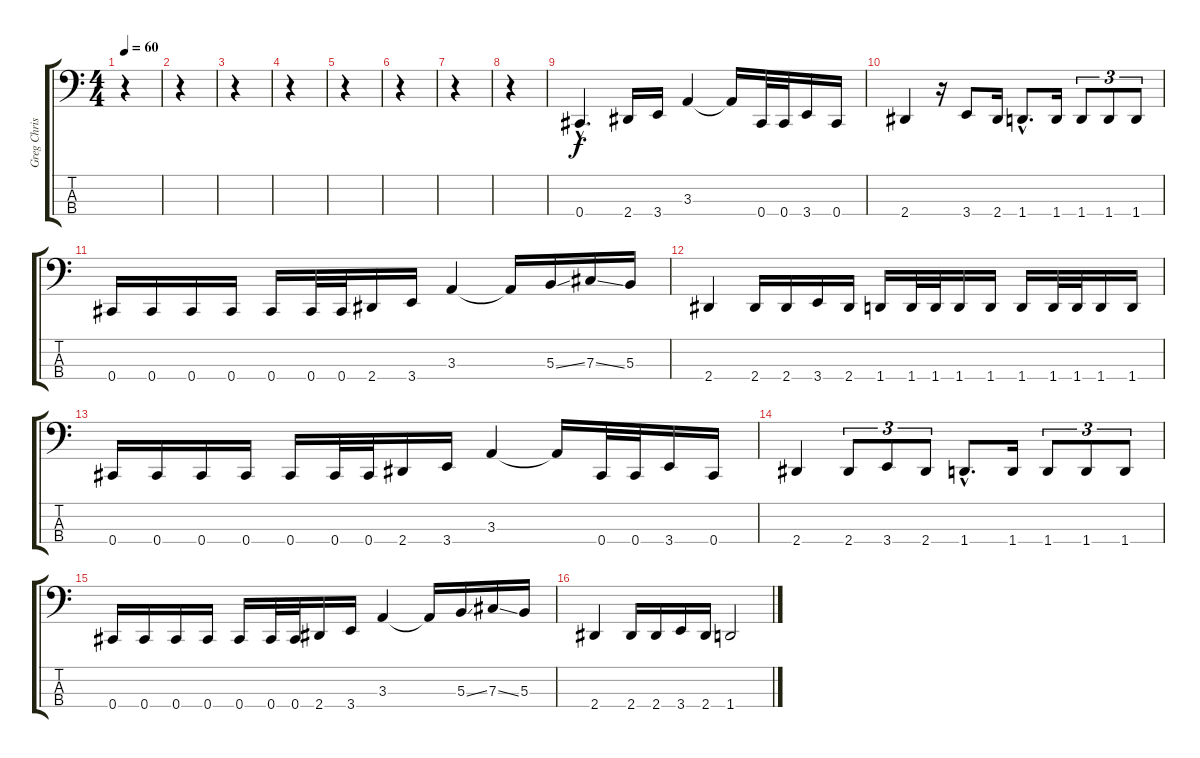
\track ("Greg Christian" "Greg Chris") {instrument electricbasspick}
\staff {score tabs}
\tuning (E2 B1 Gb1 Db1) {hide}
\ts (4 4)
\tempo 60
\clef f4
\ks c
r.4{dy f} |
r.4 |
r.4 |
r.4 |
r.4 |
r.4 |
r.4 |
r.4 |
0.4{hac}.4{d} 2.4.16 3.4.16 3.3.4 3.3{t}.16 0.4.32 0.4.32 3.4.16 0.4.16 |
2.4.4 r.16 3.4.8 2.4.16 1.4{hac}.8{d} 1.4.16 1.4.8{tu (3 2)} 1.4.8{tu (3 2)} 1.4.8{tu (3 2)} |
0.4.16 0.4.16 0.4.16 0.4.16 0.4.16 0.4.32 0.4.32 2.4.16 3.4.16 3.3.4 3.3{t}.16 5.3{ss}.16 7.3{ss}.16 5.3.16 |
2.4.4 2.4.16 2.4.16 3.4.16 2.4.16 1.4.16 1.4.32 1.4.32 1.4.16 1.4.16 1.4.16 1.4.32 1.4.32 1.4.16 1.4.16 |
0.4.16 0.4.16 0.4.16 0.4.16 0.4.16 0.4.32 0.4.32 2.4.16 3.4.16 3.3.4 3.3{t}.16 0.4.32 0.4.32 3.4.16 0.4.16 |
2.4.4 2.4.8{tu (3 2)} 3.4.8{tu (3 2)} 2.4.8{tu (3 2)} 1.4{hac}.8{d} 1.4.16 1.4.8{tu (3 2)} 1.4.8{tu (3 2)} 1.4.8{tu (3 2)} |
0.4.16 0.4.16 0.4.16 0.4.16 0.4.16 0.4.32 0.4.32 2.4.16 3.4.16 3.3.4 3.3{t}.16 5.3{ss}.16 7.3{ss}.16 5.3.16 |
2.4.4 2.4.16 2.4.16 3.4.16 2.4.16 1.4.2
